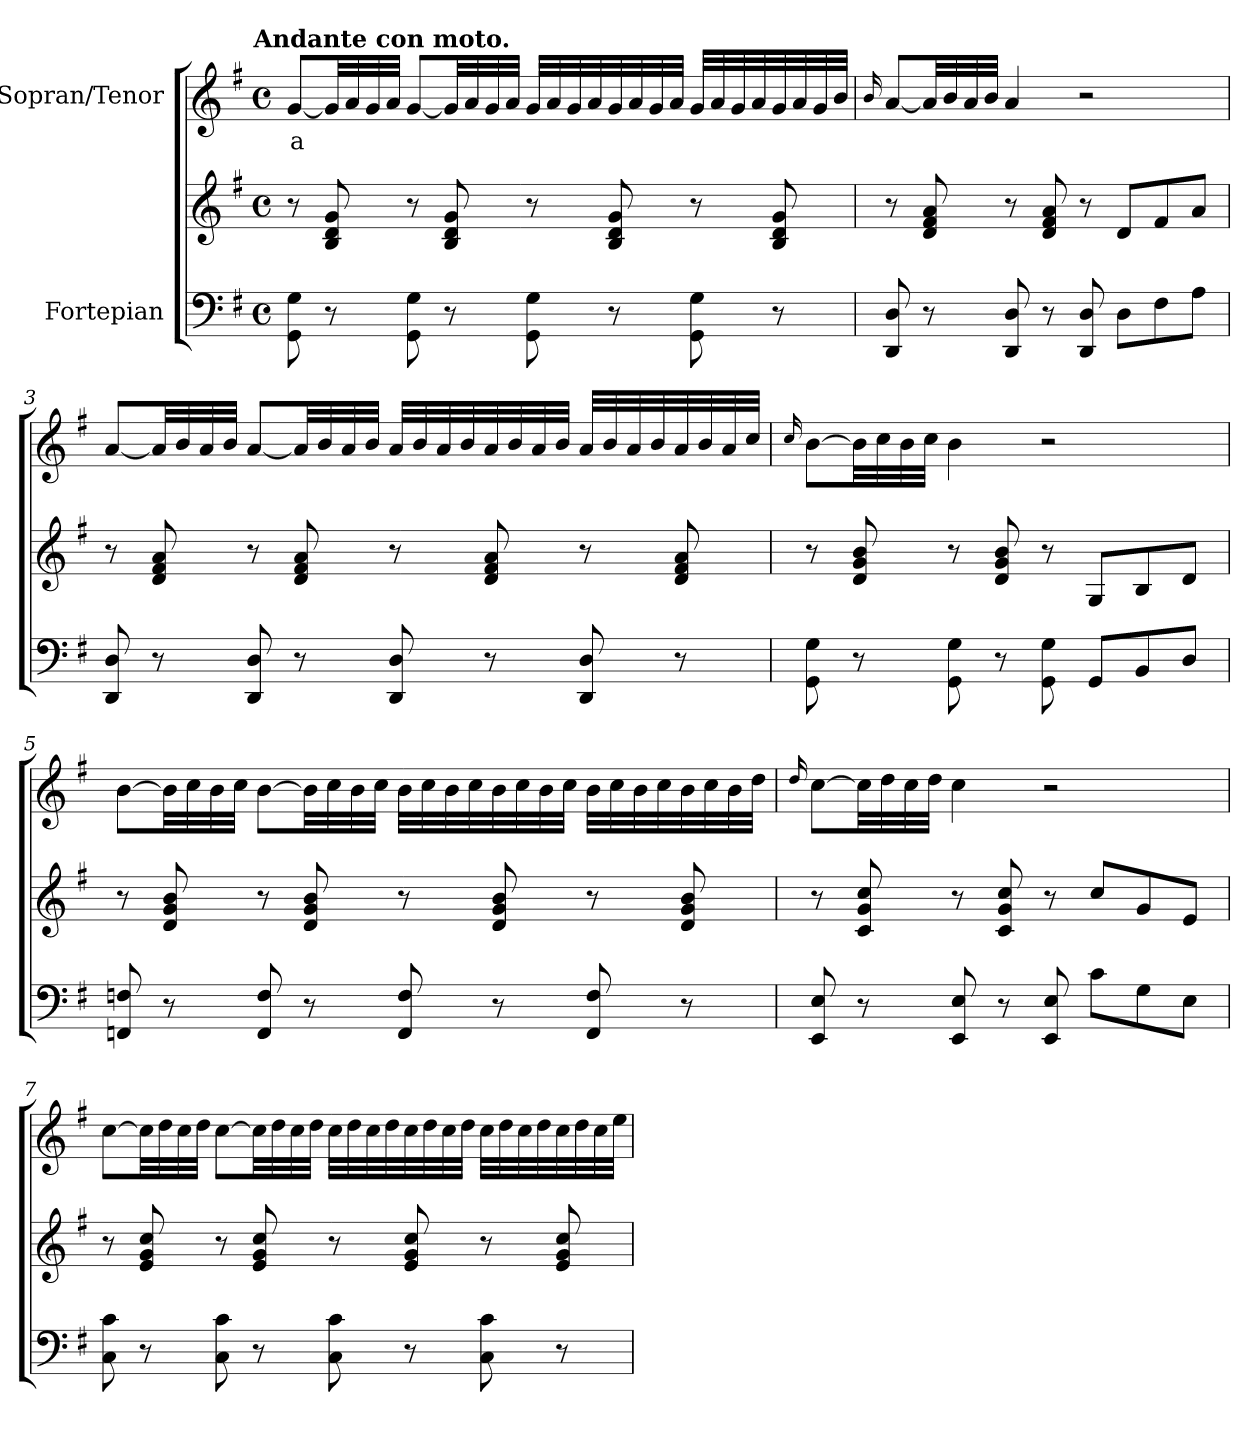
**kern	**kern	**kern	**text
*part2	*part2	*part1	*part1
*staff3	*staff2	*staff1	*staff1
*I"Fortepian	*	*I"Sopran/Tenor	*
*clefF4	*clefG2	*clefG2	*
*k[f#]	*k[f#]	*k[f#]	*
!!LO:TX:omd:t=Andante con moto.
*M4/4	*M4/4	*M4/4	*
*met(c)	*met(c)	*met(c)	*
*MM72	*MM72	*MM72	*
=1	=1	=1	=1
8GG\ 8G\	8r	[8g/L	a
8r	8B/ 8d/ 8g/	32g/LL]	.
.	.	32a/	.
.	.	32g/	.
.	.	32a/JJJ	.
8GG\ 8G\	8r	[8g/L	.
8r	8B/ 8d/ 8g/	32g/LL]	.
.	.	32a/	.
.	.	32g/	.
.	.	32a/JJJ	.
8GG\ 8G\	8r	32g/LLL	.
.	.	32a/	.
.	.	32g/	.
.	.	32a/	.
8r	8B/ 8d/ 8g/	32g/	.
.	.	32a/	.
.	.	32g/	.
.	.	32a/JJJ	.
8GG\ 8G\	8r	32g/LLL	.
.	.	32a/	.
.	.	32g/	.
.	.	32a/	.
8r	8B/ 8d/ 8g/	32g/	.
.	.	32a/	.
.	.	32g/	.
.	.	32b/JJJ	.
=2	=2	=2	=2
.	.	16qqb/	.
8DD/ 8D/	8r	[8a/L	.
8r	8d/ 8f#/ 8a/	32a/LL]	.
.	.	32b/	.
.	.	32a/	.
.	.	32b/JJJ	.
8DD/ 8D/	8r	4a/	.
8r	8d/ 8f#/ 8a/	.	.
8DD/ 8D/	8r	2r	.
8D\L	8d/L	.	.
8F#\	8f#/	.	.
8A\J	8a/J	.	.
=3	=3	=3	=3
8DD/ 8D/	8r	[8a/L	.
8r	8d/ 8f#/ 8a/	32a/LL]	.
.	.	32b/	.
.	.	32a/	.
.	.	32b/JJJ	.
8DD/ 8D/	8r	[8a/L	.
8r	8d/ 8f#/ 8a/	32a/LL]	.
.	.	32b/	.
.	.	32a/	.
.	.	32b/JJJ	.
8DD/ 8D/	8r	32a/LLL	.
.	.	32b/	.
.	.	32a/	.
.	.	32b/	.
8r	8d/ 8f#/ 8a/	32a/	.
.	.	32b/	.
.	.	32a/	.
.	.	32b/JJJ	.
8DD/ 8D/	8r	32a/LLL	.
.	.	32b/	.
.	.	32a/	.
.	.	32b/	.
8r	8d/ 8f#/ 8a/	32a/	.
.	.	32b/	.
.	.	32a/	.
.	.	32cc/JJJ	.
=4	=4	=4	=4
.	.	16qqcc/	.
8GG\ 8G\	8r	[8b\L	.
8r	8d/ 8g/ 8b/	32b\LL]	.
.	.	32cc\	.
.	.	32b\	.
.	.	32cc\JJJ	.
8GG\ 8G\	8r	4b\	.
8r	8d/ 8g/ 8b/	.	.
8GG\ 8G\	8r	2r	.
8GG/L	8G/L	.	.
8BB/	8B/	.	.
8D/J	8d/J	.	.
=5	=5	=5	=5
8FFn/ 8Fn/	8r	[8b\L	.
8r	8d/ 8g/ 8b/	32b\LL]	.
.	.	32cc\	.
.	.	32b\	.
.	.	32cc\JJJ	.
8FF/ 8F/	8r	[8b\L	.
8r	8d/ 8g/ 8b/	32b\LL]	.
.	.	32cc\	.
.	.	32b\	.
.	.	32cc\JJJ	.
8FF/ 8F/	8r	32b\LLL	.
.	.	32cc\	.
.	.	32b\	.
.	.	32cc\	.
8r	8d/ 8g/ 8b/	32b\	.
.	.	32cc\	.
.	.	32b\	.
.	.	32cc\JJJ	.
8FF/ 8F/	8r	32b\LLL	.
.	.	32cc\	.
.	.	32b\	.
.	.	32cc\	.
8r	8d/ 8g/ 8b/	32b\	.
.	.	32cc\	.
.	.	32b\	.
.	.	32dd\JJJ	.
=6	=6	=6	=6
.	.	16qqdd/	.
8EE/ 8E/	8r	[8cc\L	.
8r	8c/ 8g/ 8cc/	32cc\LL]	.
.	.	32dd\	.
.	.	32cc\	.
.	.	32dd\JJJ	.
8EE/ 8E/	8r	4cc\	.
8r	8c/ 8g/ 8cc/	.	.
8EE/ 8E/	8r	2r	.
8c\L	8cc/L	.	.
8G\	8g/	.	.
8E\J	8e/J	.	.
=7	=7	=7	=7
8C\ 8c\	8r	[8cc\L	.
8r	8e/ 8g/ 8cc/	32cc\LL]	.
.	.	32dd\	.
.	.	32cc\	.
.	.	32dd\JJJ	.
8C\ 8c\	8r	[8cc\L	.
8r	8e/ 8g/ 8cc/	32cc\LL]	.
.	.	32dd\	.
.	.	32cc\	.
.	.	32dd\JJJ	.
8C\ 8c\	8r	32cc\LLL	.
.	.	32dd\	.
.	.	32cc\	.
.	.	32dd\	.
8r	8e/ 8g/ 8cc/	32cc\	.
.	.	32dd\	.
.	.	32cc\	.
.	.	32dd\JJJ	.
8C\ 8c\	8r	32cc\LLL	.
.	.	32dd\	.
.	.	32cc\	.
.	.	32dd\	.
8r	8e/ 8g/ 8cc/	32cc\	.
.	.	32dd\	.
.	.	32cc\	.
.	.	32ee\JJJ	.
=	=	=	=
*-	*-	*-	*-
